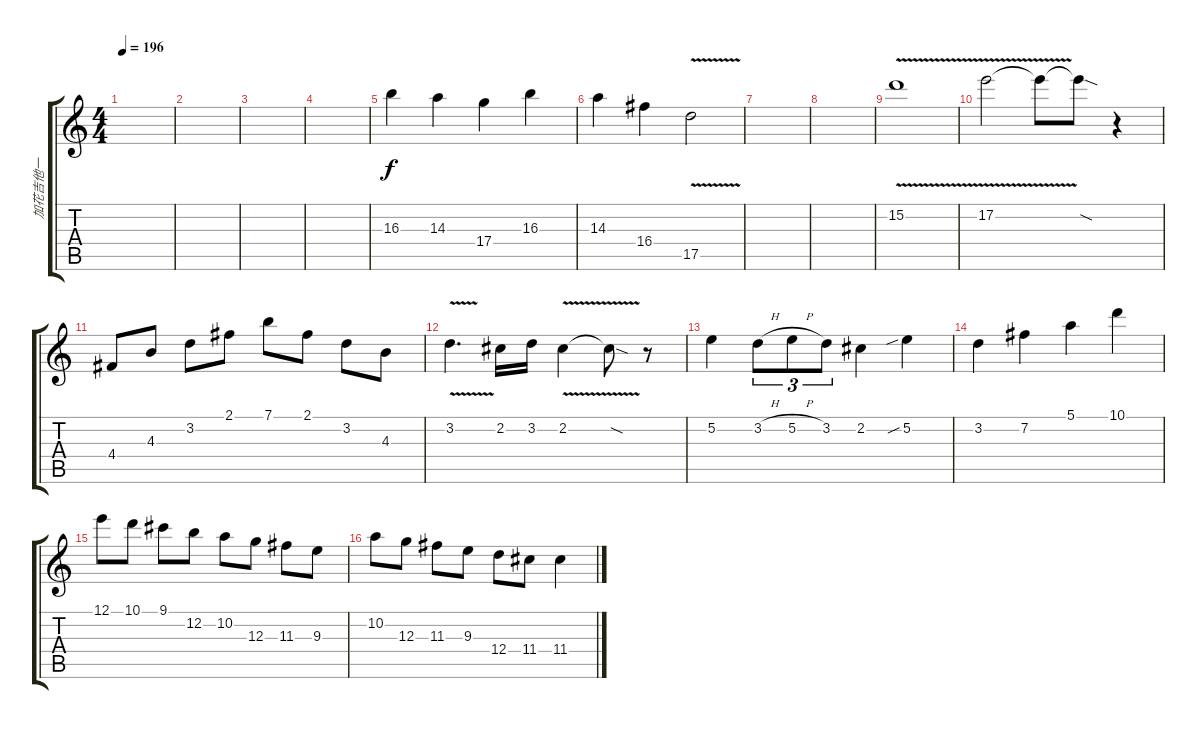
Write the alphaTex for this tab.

\track ("加花吉他一" "加花吉他一") {instrument distortionguitar}
\staff {score tabs}
\tuning (E4 B3 G3 D3 A2 E2) {hide}
\ts (4 4)
\tempo 196
\clef g2
\ks c
|
|
|
|
16.3.4 14.3.4 17.4.4 16.3.4 |
14.3.4 16.4.4 17.5{v}.2 |
|
|
15.2{v}.1 |
17.2{v}.2 17.2{t}.8 17.2{sod t}.8 r.4 |
4.4.8 4.3.8 3.2.8 2.1.8 7.1.8 2.1.8 3.2.8 4.3.8 |
3.2{v}.4{d} 2.2.16 3.2.16 2.2{v}.4 2.2{sod t}.8 r.8 |
5.2.4 3.2{h}.8{tu (3 2)} 5.2{h}.8{tu (3 2)} 3.2.8{tu (3 2)} 2.2.4 5.2{sib}.4 |
3.2.4 7.2.4 5.1.4 10.1.4 |
12.1.8 10.1.8 9.1.8 12.2.8 10.2.8 12.3.8 11.3.8 9.3.8 |
10.2.8 12.3.8 11.3.8 9.3.8 12.4.8 11.4.8 11.4.4
